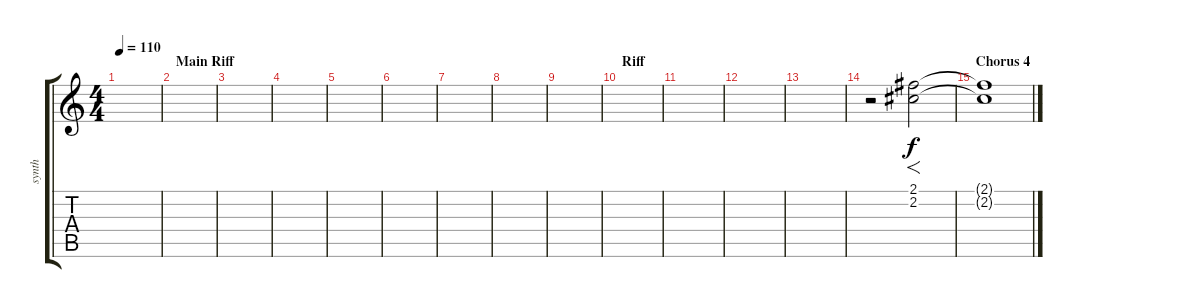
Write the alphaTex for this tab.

\track ("synth" "synth") {instrument overdrivenguitar}
\staff {score tabs}
\tuning (E4 B3 G3 D3 A2 E2) {hide}
\ts (4 4)
\tempo 110
\clef g2
\ks c
|
\section ("" "Main Riff")
|
|
|
|
|
|
|
|
\section ("" "Riff")
|
|
|
|
r.2 (2.1 2.2).2{f instrument distortionguitar} |
\section ("" "Chorus 4")
(2.1{t} 2.2{t}).1{dy f}
